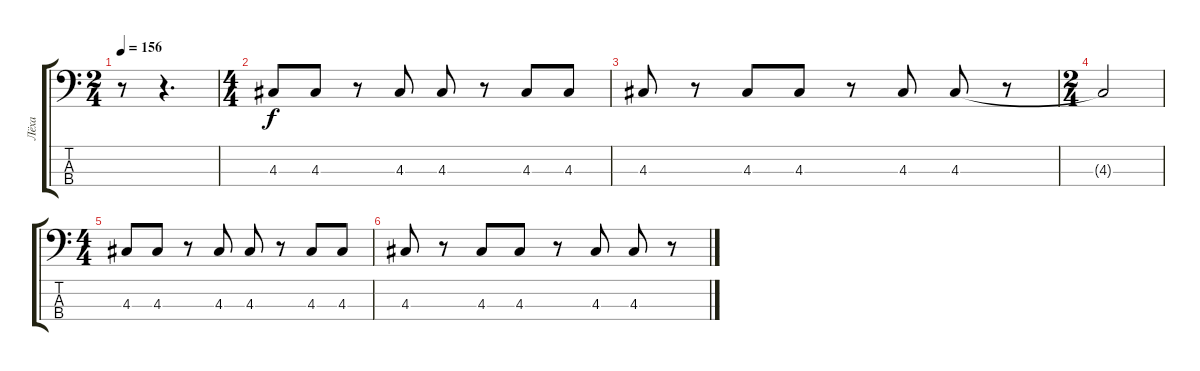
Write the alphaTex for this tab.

\track ("Лёха" "Лёха") {instrument electricbassfinger}
\staff {score tabs}
\tuning (G2 D2 A1 E1) {hide}
\ts (2 4)
\tempo 156
\clef f4
\ks c
r.8{dy f} r.4{d} |
\ts (4 4)
4.3.8 4.3.8 r.8 4.3.8 4.3.8 r.8 4.3.8 4.3.8 |
4.3.8 r.8 4.3.8 4.3.8 r.8 4.3.8 4.3.8 r.8 |
\ts (2 4)
4.3{t}.2 |
\ts (4 4)
4.3.8 4.3.8 r.8 4.3.8 4.3.8 r.8 4.3.8 4.3.8 |
4.3.8 r.8 4.3.8 4.3.8 r.8 4.3.8 4.3.8 r.8
